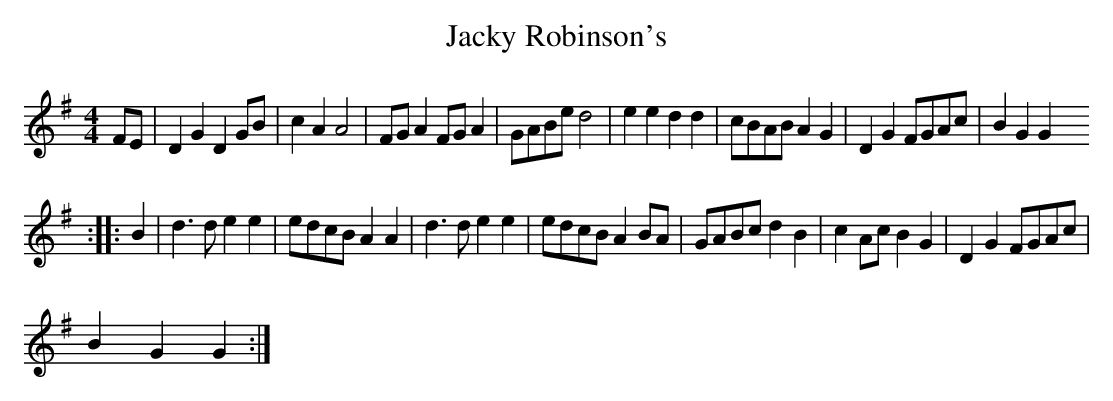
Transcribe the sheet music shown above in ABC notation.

X:1
T:Jacky Robinson's
M:4/4
L:1/4
K:G
F/E/|DGDG/B/|cAA2|F/G/A F/G/A|G/A/B/e/d2|eedd|c/B/A/B/ AG|DGF/G/A/c/|BGG
::
B|d>dee|e/d/c/B/ AA|d>dee|e/d/c/B/ AB/A/|G/A/B/c/ dB|cA/c/BG|DGF/G/A/c/|
BGG:|
